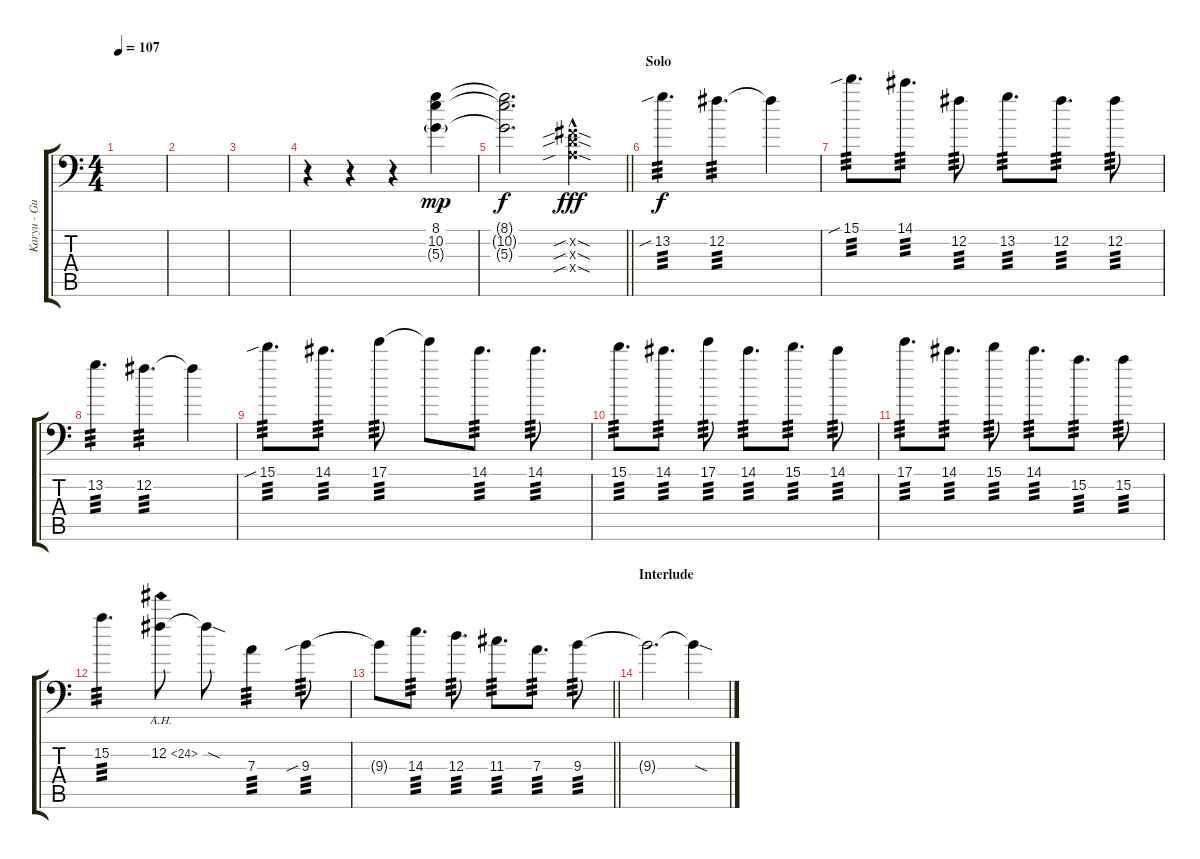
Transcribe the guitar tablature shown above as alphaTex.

\track ("Karyu - Guitar 1" "Karyu - Gu") {instrument distortionguitar}
\staff {score tabs}
\tuning (B3 Gb3 D3 A2 E2 A1) {hide}
\ts (4 4)
\tempo 107
\clef f4
\ks c
|
|
|
r.4{volume 0 instrument distortionguitar} r.4 r.4 (8.1 10.2 5.3{g}).4{dy mp volume 16} |
\barLineRight lightlight
(8.1{t} 10.2{t} 5.3{t}).2{d dy f} (0.2{sib sod hac x} 0.3{sib sod hac x} 0.4{sib sod hac x}).4{dy fff} |
\section ("" "Solo")
13.2{sib}.4{d tp 3 dy f} 12.2.4{d tp 3} 12.2{t}.4 |
15.1{sib}.8{d tp 3} 14.1.8{d tp 3} 12.2.8{tp 3} 13.2.8{d tp 3} 12.2.8{d tp 3} 12.2.8{tp 3} |
13.2.4{d tp 3} 12.2.4{d tp 3} 12.2{t}.4 |
15.1{sib}.8{d tp 3} 14.1.8{d tp 3} 17.1.8{tp 3} 17.1{t}.8 14.1.8{d tp 3} 14.1.8{d tp 3} |
15.1.8{d tp 3} 14.1.8{d tp 3} 17.1.8{tp 3} 14.1.8{d tp 3} 15.1.8{d tp 3} 14.1.8{tp 3} |
17.1.8{d tp 3} 14.1.8{d tp 3} 15.1.8{tp 3} 14.1.8{d tp 3} 15.2.8{d tp 3} 15.2.8{tp 3} |
15.2.4{d tp 3} 12.2{ah 12}.8 12.2{sod t}.8 7.3.4{tp 3} 9.3{sib}.8{tp 3} |
\barLineRight lightlight
9.3{t}.8 14.3.8{d tp 3} 12.3.8{d tp 3} 11.3.8{d tp 3} 7.3.8{d tp 3} 9.3.8{tp 3} |
\section ("" "Interlude")
9.3{t}.2{d} 9.3{sod t}.4
